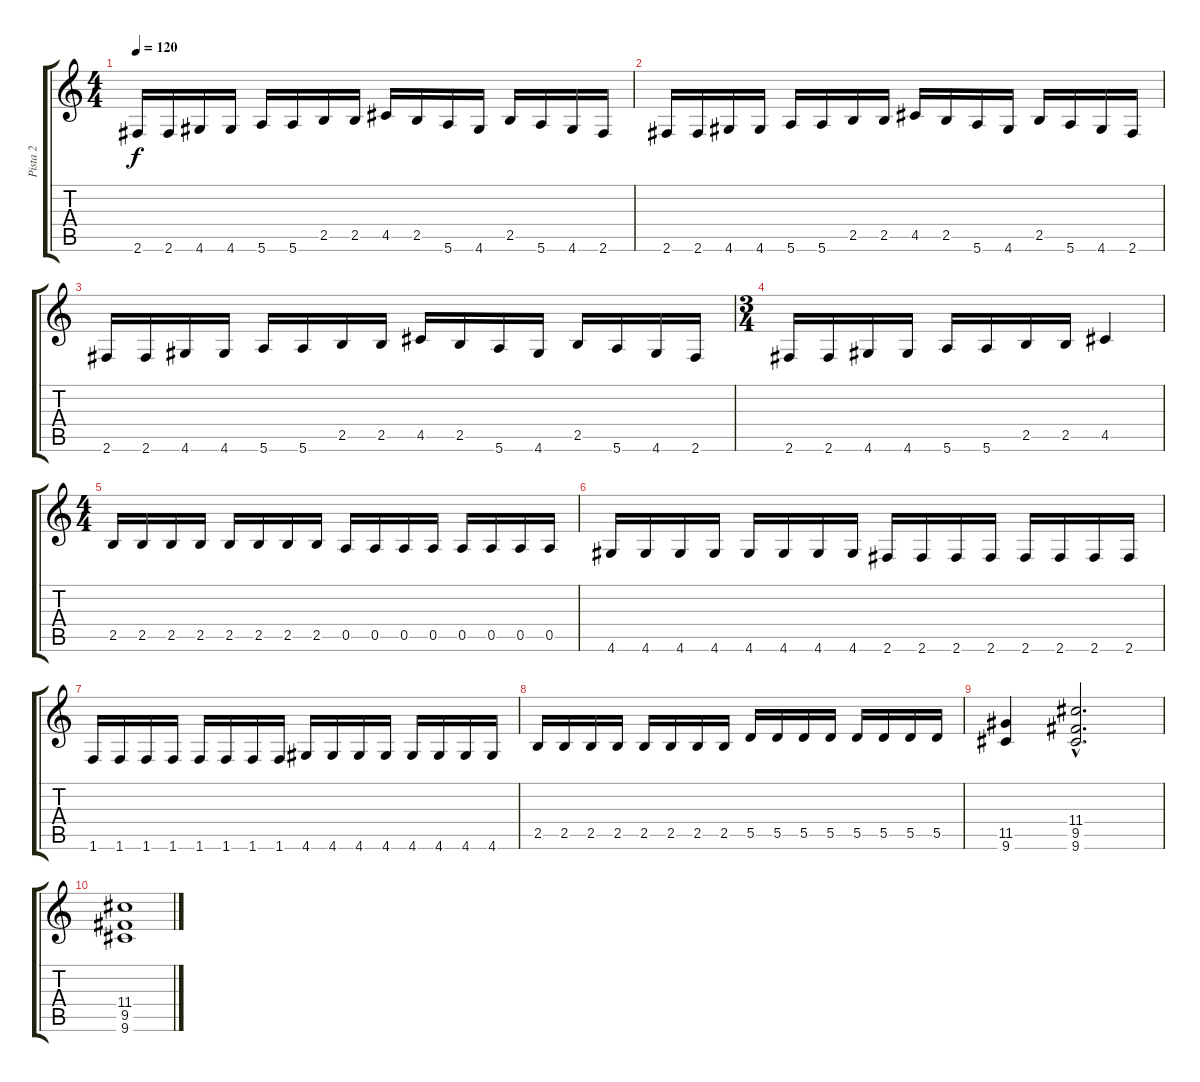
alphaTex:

\track ("Pista 2" "Pista 2") {instrument distortionguitar}
\staff {score tabs}
\tuning (E4 B3 G3 D3 A2 E2) {hide}
\ts (4 4)
\tempo 120
\clef g2
\ks c
2.6.16{dy f} 2.6.16 4.6.16 4.6.16 5.6.16 5.6.16 2.5.16 2.5.16 4.5.16 2.5.16 5.6.16 4.6.16 2.5.16 5.6.16 4.6.16 2.6.16 |
2.6.16 2.6.16 4.6.16 4.6.16 5.6.16 5.6.16 2.5.16 2.5.16 4.5.16 2.5.16 5.6.16 4.6.16 2.5.16 5.6.16 4.6.16 2.6.16 |
2.6.16 2.6.16 4.6.16 4.6.16 5.6.16 5.6.16 2.5.16 2.5.16 4.5.16 2.5.16 5.6.16 4.6.16 2.5.16 5.6.16 4.6.16 2.6.16 |
\ts (3 4)
2.6.16 2.6.16 4.6.16 4.6.16 5.6.16 5.6.16 2.5.16 2.5.16 4.5.4 |
\ts (4 4)
2.5.16 2.5.16 2.5.16 2.5.16 2.5.16 2.5.16 2.5.16 2.5.16 0.5.16 0.5.16 0.5.16 0.5.16 0.5.16 0.5.16 0.5.16 0.5.16 |
4.6.16 4.6.16 4.6.16 4.6.16 4.6.16 4.6.16 4.6.16 4.6.16 2.6.16 2.6.16 2.6.16 2.6.16 2.6.16 2.6.16 2.6.16 2.6.16 |
1.6.16 1.6.16 1.6.16 1.6.16 1.6.16 1.6.16 1.6.16 1.6.16 4.6.16 4.6.16 4.6.16 4.6.16 4.6.16 4.6.16 4.6.16 4.6.16 |
2.5.16 2.5.16 2.5.16 2.5.16 2.5.16 2.5.16 2.5.16 2.5.16 5.5.16 5.5.16 5.5.16 5.5.16 5.5.16 5.5.16 5.5.16 5.5.16 |
(11.5 9.6).4 (11.4{hac} 9.5{hac} 9.6{hac}).2{d} |
(11.4 9.5 9.6).1
